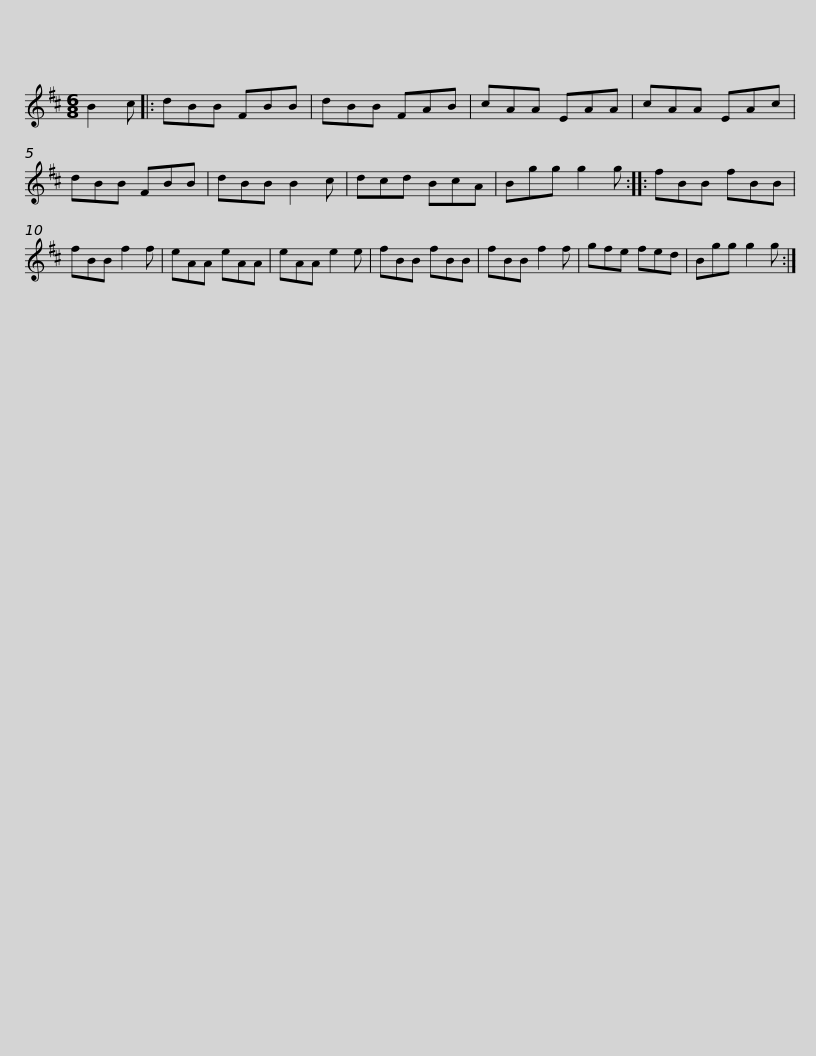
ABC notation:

X:1
L:1/8
M:6/8
I:linebreak $
K:D
V:1 treble
V:1
 B2 c |: dBB FBB | dBB FAB | cAA EAA | cAA EAc | %5
 dBB FBB | dBB B2 c | dcd BcA |$ Bgg g2 g :: fBB fBB | %10
 fBB f2 f | eAA eAA | eAA e2 e | fBB fBB | fBB f2 f | %15
 gfe fed |$ Bgg g2 g :| %17
